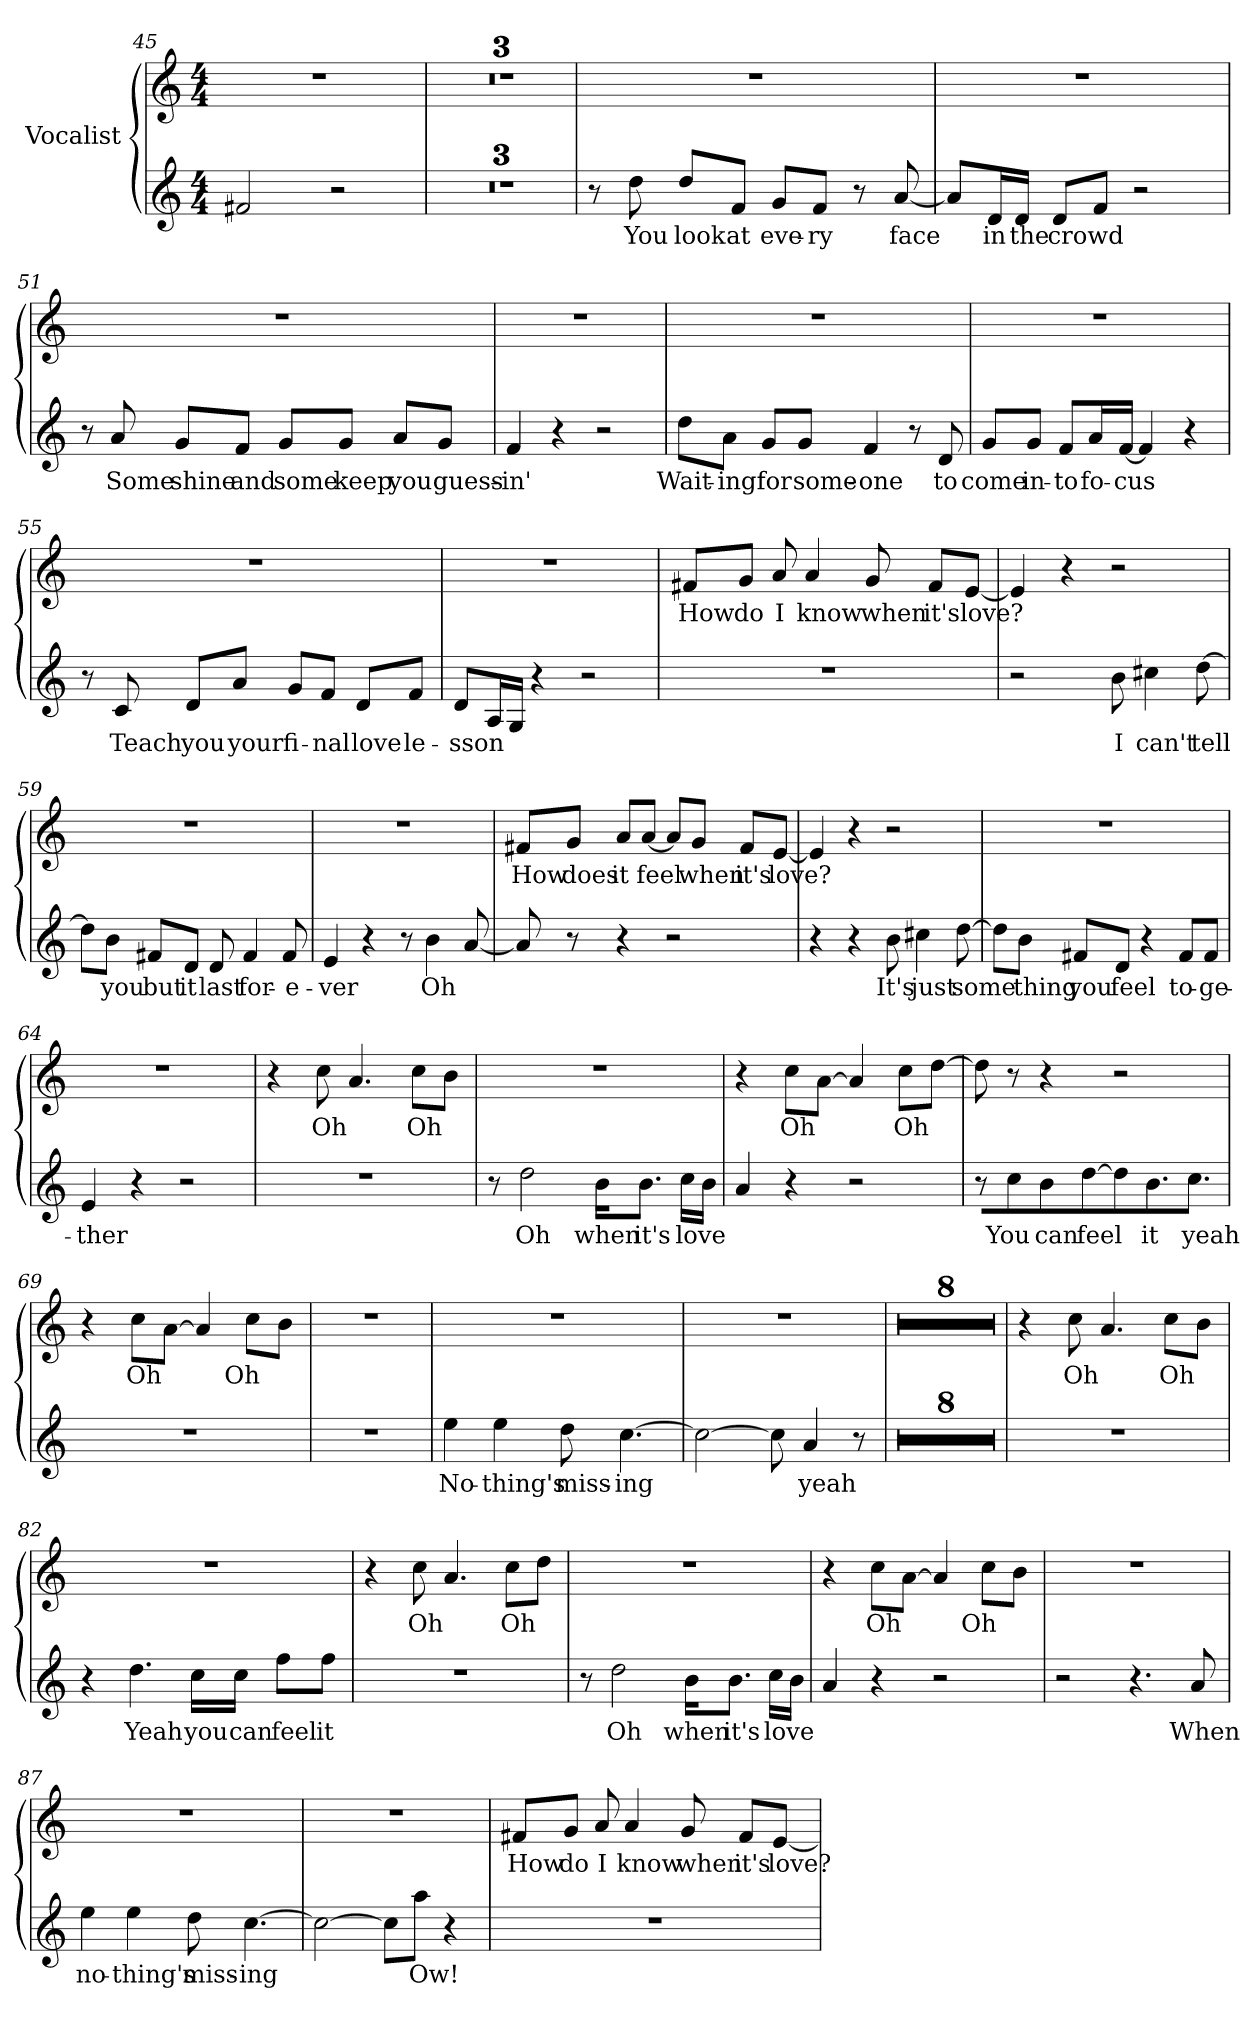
**kern	**text	**kern	**text
*part1	*part1	*part1	*part1
*staff2	*staff2	*staff1	*staff1
*I"Vocalist	*	*	*
*clefG2	*	*clefG2	*
*M4/4	*	*M4/4	*
=45	=45	=45	=45
2f#X	_	1r	.
2r	.	.	.
=46	=46	=46	=46
1r	.	1r	.
=47	=47	=47	=47
1r	.	1r	.
=48	=48	=48	=48
1r	.	1r	.
=49	=49	=49	=49
8r	.	1r	.
8dd	You	.	.
8dd/L	look	.	.
8f/J	at	.	.
8g/L	eve-	.	.
8f/J	-ry	.	.
8r	.	.	.
[8a	face	.	.
=50	=50	=50	=50
8a/L]	_	1r	.
16d/L	in	.	.
16d/JJ	the	.	.
8d/L	crowd	.	.
8f/J	_	.	.
2r	.	.	.
=51	=51	=51	=51
8r	.	1r	.
8a	Some	.	.
8g/L	shine	.	.
8f/J	and	.	.
8g/L	some	.	.
8g/J	keep	.	.
8a/L	you	.	.
8g/J	guess-	.	.
=52	=52	=52	=52
4f	-in'	1r	.
4r	.	.	.
2r	.	.	.
=53	=53	=53	=53
8dd\L	Wait-	1r	.
8a\J	-ing	.	.
8g/L	for	.	.
8g/J	some-	.	.
4f	-one	.	.
8r	.	.	.
8d	to	.	.
=54	=54	=54	=54
8g/L	come	1r	.
8g/J	in-	.	.
8f/L	-to	.	.
16a/L	fo-	.	.
[16f/JJ	-cus	.	.
4f]	_	.	.
4r	.	.	.
=55	=55	=55	=55
8r	.	1r	.
8c	Teach	.	.
8d/L	you	.	.
8a/J	your	.	.
8g/L	fi-	.	.
8f/J	-nal	.	.
8d/L	love	.	.
8f/J	le-	.	.
=56	=56	=56	=56
8d/L	-sson	1r	.
16A/L	_	.	.
16G/JJ	_	.	.
4r	.	.	.
2r	.	.	.
=57	=57	=57	=57
1r	.	8f#X/L	How
.	.	8g/J	do
.	.	8a	I
.	.	4a	know
.	.	8g	when
.	.	8f#/L	it's
.	.	[8e/J	love?
=58	=58	=58	=58
2r	.	4e]	_
.	.	4r	.
8b	I	2r	.
4cc#X	can't	.	.
[8dd	tell	.	.
=59	=59	=59	=59
8dd\L]	_	1r	.
8b\J	you	.	.
8f#X/L	but	.	.
8d/J	it	.	.
8d	last	.	.
4f#	for-	.	.
8f#	-e-	.	.
=60	=60	=60	=60
4e	-ver	1r	.
4r	.	.	.
8r	.	.	.
4b	Oh	.	.
[8a	_	.	.
=61	=61	=61	=61
8a]	_	8f#X/L	How
8r	.	8g/J	does
4r	.	8a/L	it
.	.	[8a/J	feel
2r	.	8a/L]	_
.	.	8g/J	when
.	.	8f#/L	it's
.	.	[8e/J	love?
=62	=62	=62	=62
4r	.	4e]	_
4r	.	4r	.
8b	It's	2r	.
4cc#X	just	.	.
[8dd	some-	.	.
=63	=63	=63	=63
8dd\L]	_	1r	.
8b\J	-thing	.	.
8f#X/L	you	.	.
8d/J	feel	.	.
4r	.	.	.
8f#/L	to-	.	.
8f#/J	-ge-	.	.
=64	=64	=64	=64
4e	-ther	1r	.
4r	.	.	.
2r	.	.	.
=65	=65	=65	=65
1r	.	4r	.
.	.	8cc	Oh
.	.	4.a	_
.	.	8cc\L	Oh
.	.	8b\J	_
=66	=66	=66	=66
8r	.	1r	.
2dd	Oh	.	.
16b\KL	when	.	.
8.b\J	it's	.	.
16cc\LL	love	.	.
16b\JJ	_	.	.
=67	=67	=67	=67
4a	_	4r	.
4r	.	8cc\L	Oh
.	.	[8a\J	_
2r	.	4a]	_
.	.	8cc\L	Oh
.	.	[8dd\J	_
=68	=68	=68	=68
8r	.	8dd]	_
8cc	You	8r	.
8b\L	can	4r	.
[8dd\J	feel	.	.
8dd\L]	_	2r	.
8.b\J	it	.	.
8.ccJ	yeah	.	.
=69	=69	=69	=69
1r	.	4r	.
.	.	8cc\L	Oh
.	.	[8a\J	_
.	.	4a]	_
.	.	8cc\L	Oh
.	.	8b\J	_
=70	=70	=70	=70
1r	.	1r	.
=71	=71	=71	=71
4ee	No-	1r	.
4ee	-thing's	.	.
8dd	miss-	.	.
[4.cc	-ing	.	.
=72	=72	=72	=72
2cc_	_	1r	.
8cc]	_	.	.
4a	yeah	.	.
8r	.	.	.
=73	=73	=73	=73
1r	.	1r	.
=74	=74	=74	=74
1r	.	1r	.
=75	=75	=75	=75
1r	.	1r	.
=76	=76	=76	=76
1r	.	1r	.
=77	=77	=77	=77
1r	.	1r	.
=78	=78	=78	=78
1r	.	1r	.
=79	=79	=79	=79
1r	.	1r	.
=80	=80	=80	=80
1r	.	1r	.
=81	=81	=81	=81
1r	.	4r	.
.	.	8cc	Oh
.	.	4.a	_
.	.	8cc\L	Oh
.	.	8b\J	_
=82	=82	=82	=82
4r	.	1r	.
4.dd	Yeah	.	.
16cc\LL	you	.	.
16cc\JJ	can	.	.
8ff\L	feel	.	.
8ff\J	it	.	.
=83	=83	=83	=83
1r	.	4r	.
.	.	8cc	Oh
.	.	4.a	_
.	.	8cc\L	Oh
.	.	8dd\J	_
=84	=84	=84	=84
8r	.	1r	.
2dd	Oh	.	.
16b\KL	when	.	.
8.b\J	it's	.	.
16cc\LL	love	.	.
16b\JJ	_	.	.
=85	=85	=85	=85
4a	_	4r	.
4r	.	8cc\L	Oh
.	.	[8a\J	_
2r	.	4a]	_
.	.	8cc\L	Oh
.	.	8b\J	_
=86	=86	=86	=86
2r	.	1r	.
4.r	.	.	.
8a	When	.	.
=87	=87	=87	=87
4ee	no-	1r	.
4ee	-thing's	.	.
8dd	miss-	.	.
[4.cc	-ing	.	.
=88	=88	=88	=88
2cc_	_	1r	.
8cc\L]	_	.	.
8aa\J	Ow!	.	.
4r	.	.	.
=89	=89	=89	=89
1r	.	8f#X/L	How
.	.	8g/J	do
.	.	8a	I
.	.	4a	know
.	.	8g	when
.	.	8f#/L	it's
.	.	[8e/J	love?
=	=	=	=
*-	*-	*-	*-
